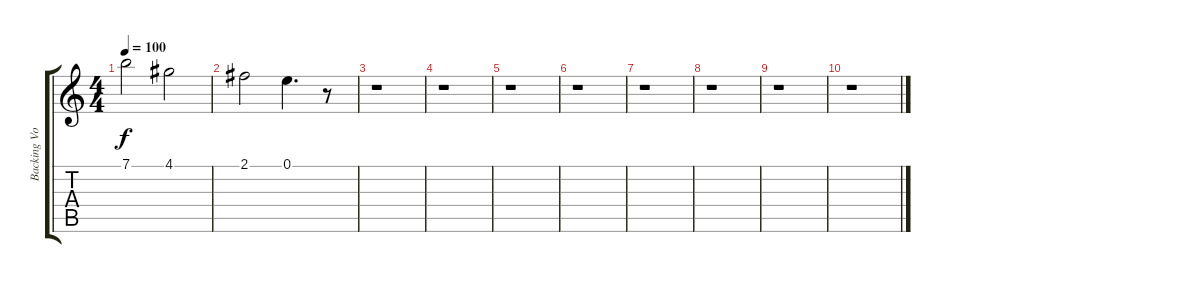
\track ("Backing Vox" "Backing Vo") {instrument acousticguitarsteel}
\staff {score tabs}
\tuning (E4 B3 G3 D3 A2 E2) {hide}
\ts (4 4)
\tempo 100
\clef g2
\ks c
7.1.2{dy f} 4.1.2 |
2.1.2 0.1.4{d} r.8 |
r.1 |
r.1 |
r.1 |
r.1 |
r.1 |
r.1 |
r.1 |
r.1
